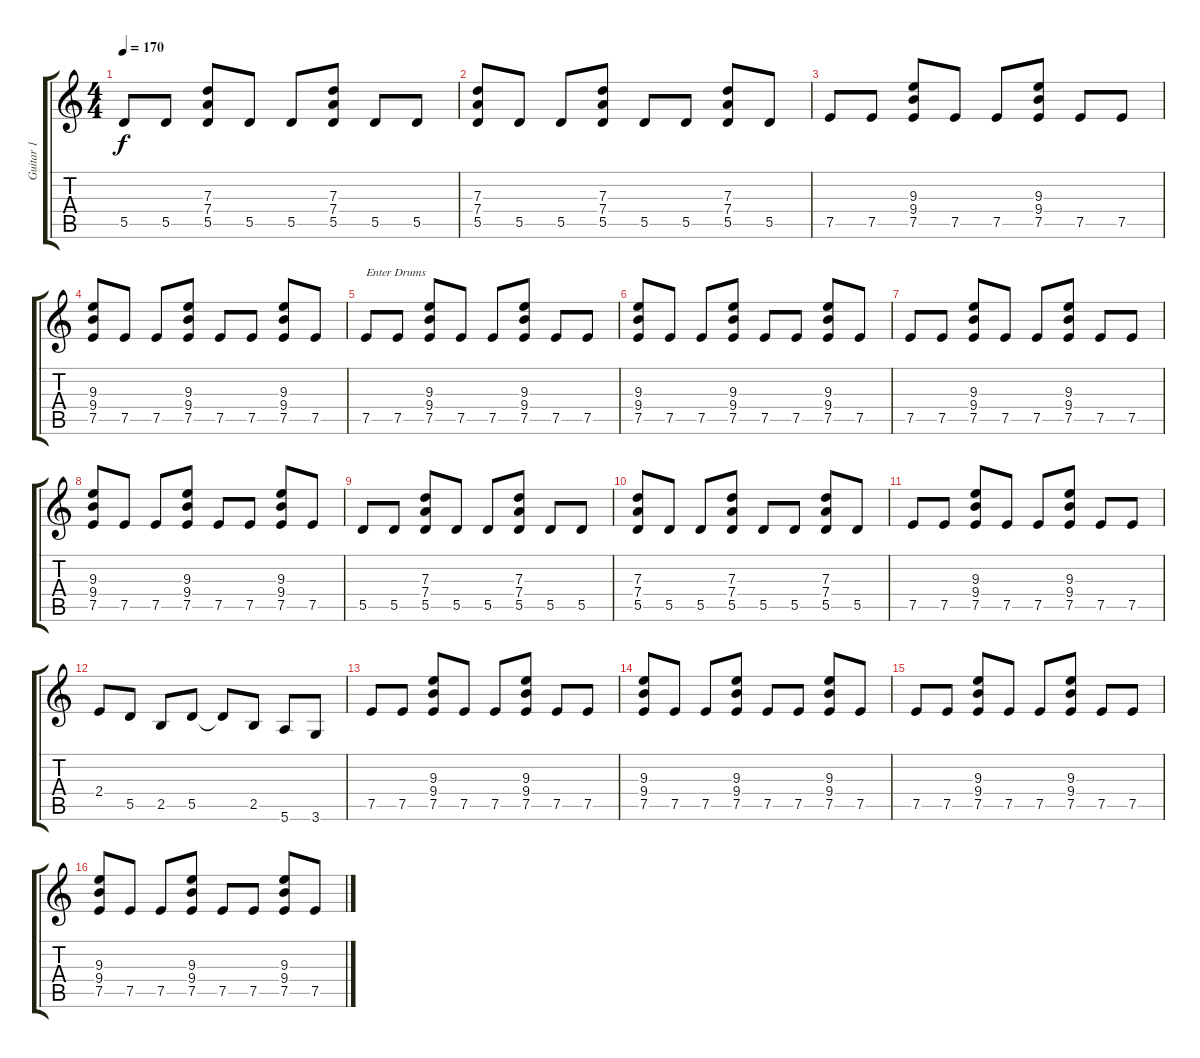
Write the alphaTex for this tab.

\track ("Guitar 1" "Guitar 1") {instrument distortionguitar}
\staff {score tabs}
\tuning (E4 B3 G3 D3 A2 E2) {hide}
\ts (4 4)
\tempo 170
\clef g2
\ks c
5.5.8{dy f} 5.5.8 (7.3 7.4 5.5).8 5.5.8 5.5.8 (7.3 7.4 5.5).8 5.5.8 5.5.8 |
(7.3 7.4 5.5).8 5.5.8 5.5.8 (7.3 7.4 5.5).8 5.5.8 5.5.8 (7.3 7.4 5.5).8 5.5.8 |
7.5.8 7.5.8 (9.3 9.4 7.5).8 7.5.8 7.5.8 (9.3 9.4 7.5).8 7.5.8 7.5.8 |
(9.3 9.4 7.5).8 7.5.8 7.5.8 (9.3 9.4 7.5).8 7.5.8 7.5.8 (9.3 9.4 7.5).8 7.5.8 |
7.5.8{txt "Enter Drums"} 7.5.8 (9.3 9.4 7.5).8 7.5.8 7.5.8 (9.3 9.4 7.5).8 7.5.8 7.5.8 |
(9.3 9.4 7.5).8 7.5.8 7.5.8 (9.3 9.4 7.5).8 7.5.8 7.5.8 (9.3 9.4 7.5).8 7.5.8 |
7.5.8 7.5.8 (9.3 9.4 7.5).8 7.5.8 7.5.8 (9.3 9.4 7.5).8 7.5.8 7.5.8 |
(9.3 9.4 7.5).8 7.5.8 7.5.8 (9.3 9.4 7.5).8 7.5.8 7.5.8 (9.3 9.4 7.5).8 7.5.8 |
5.5.8 5.5.8 (7.3 7.4 5.5).8 5.5.8 5.5.8 (7.3 7.4 5.5).8 5.5.8 5.5.8 |
(7.3 7.4 5.5).8 5.5.8 5.5.8 (7.3 7.4 5.5).8 5.5.8 5.5.8 (7.3 7.4 5.5).8 5.5.8 |
7.5.8 7.5.8 (9.3 9.4 7.5).8 7.5.8 7.5.8 (9.3 9.4 7.5).8 7.5.8 7.5.8 |
2.4.8 5.5.8 2.5.8 5.5.8 5.5{t}.8 2.5.8 5.6.8 3.6.8 |
7.5.8 7.5.8 (9.3 9.4 7.5).8 7.5.8 7.5.8 (9.3 9.4 7.5).8 7.5.8 7.5.8 |
(9.3 9.4 7.5).8 7.5.8 7.5.8 (9.3 9.4 7.5).8 7.5.8 7.5.8 (9.3 9.4 7.5).8 7.5.8 |
7.5.8 7.5.8 (9.3 9.4 7.5).8 7.5.8 7.5.8 (9.3 9.4 7.5).8 7.5.8 7.5.8 |
(9.3 9.4 7.5).8 7.5.8 7.5.8 (9.3 9.4 7.5).8 7.5.8 7.5.8 (9.3 9.4 7.5).8 7.5.8
